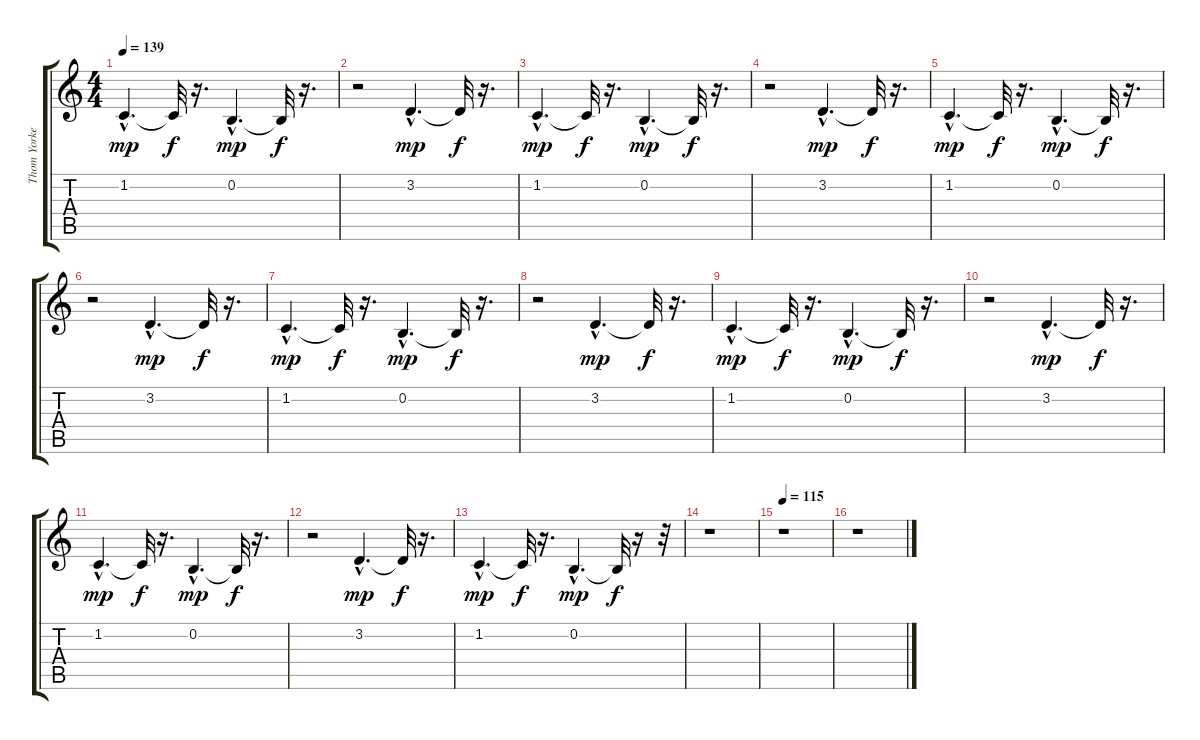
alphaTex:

\track ("Thom Yorke - Background Voice" "Thom Yorke") {instrument englishhorn}
\staff {score tabs}
\tuning (E4 B3 G3 D3 A2 E2) {hide}
\ts (4 4)
\tempo 139
\clef g2
\ks c
1.2{hac}.4{d dy mp} 1.2{t}.32{dy f} r.16{d} 0.2{hac}.4{d dy mp} 0.2{t}.32{dy f} r.16{d} |
r.2 3.2{hac}.4{d dy mp} 3.2{t}.32{dy f} r.16{d} |
1.2{hac}.4{d dy mp} 1.2{t}.32{dy f} r.16{d} 0.2{hac}.4{d dy mp} 0.2{t}.32{dy f} r.16{d} |
r.2 3.2{hac}.4{d dy mp} 3.2{t}.32{dy f} r.16{d} |
1.2{hac}.4{d dy mp} 1.2{t}.32{dy f} r.16{d} 0.2{hac}.4{d dy mp} 0.2{t}.32{dy f} r.16{d} |
r.2 3.2{hac}.4{d dy mp} 3.2{t}.32{dy f} r.16{d} |
1.2{hac}.4{d dy mp} 1.2{t}.32{dy f} r.16{d} 0.2{hac}.4{d dy mp} 0.2{t}.32{dy f} r.16{d} |
r.2 3.2{hac}.4{d dy mp} 3.2{t}.32{dy f} r.16{d} |
1.2{hac}.4{d dy mp} 1.2{t}.32{dy f} r.16{d} 0.2{hac}.4{d dy mp} 0.2{t}.32{dy f} r.16{d} |
r.2 3.2{hac}.4{d dy mp} 3.2{t}.32{dy f} r.16{d} |
1.2{hac}.4{d dy mp} 1.2{t}.32{dy f} r.16{d} 0.2{hac}.4{d dy mp} 0.2{t}.32{dy f} r.16{d} |
r.2 3.2{hac}.4{d dy mp} 3.2{t}.32{dy f} r.16{d} |
1.2{hac}.4{d dy mp} 1.2{t}.32{dy f} r.16{d} 0.2{hac}.4{d dy mp} 0.2{t}.32{dy f} r.16 r.32 |
r.1 |
\tempo 115
r.1 |
r.1
